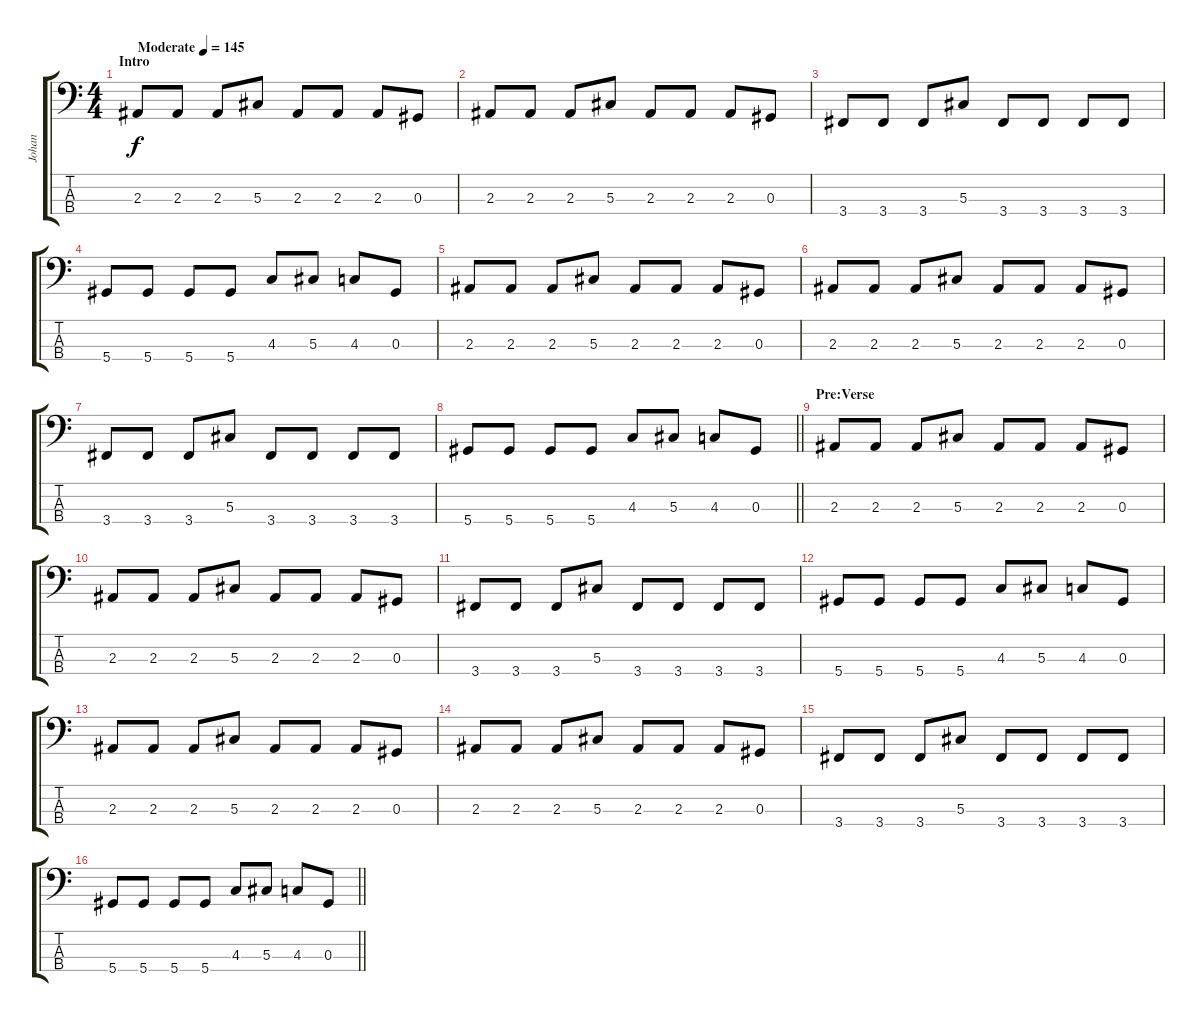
\track ("Johan" "Johan") {instrument electricbasspick}
\staff {score tabs}
\tuning (Gb2 Db2 Ab1 Eb1) {hide}
\ts (4 4)
\section ("" "Intro")
\tempo (145 "Moderate")
\clef f4
\ks c
2.3.8{dy f instrument electricbasspick} 2.3.8 2.3.8 5.3.8 2.3.8 2.3.8 2.3.8 0.3.8 |
2.3.8 2.3.8 2.3.8 5.3.8 2.3.8 2.3.8 2.3.8 0.3.8 |
3.4.8 3.4.8 3.4.8 5.3.8 3.4.8 3.4.8 3.4.8 3.4.8 |
5.4.8 5.4.8 5.4.8 5.4.8 4.3.8 5.3.8 4.3.8 0.3.8 |
2.3.8 2.3.8 2.3.8 5.3.8 2.3.8 2.3.8 2.3.8 0.3.8 |
2.3.8 2.3.8 2.3.8 5.3.8 2.3.8 2.3.8 2.3.8 0.3.8 |
3.4.8 3.4.8 3.4.8 5.3.8 3.4.8 3.4.8 3.4.8 3.4.8 |
\barLineRight lightlight
5.4.8 5.4.8 5.4.8 5.4.8 4.3.8 5.3.8 4.3.8 0.3.8 |
\section ("" "Pre:Verse")
2.3.8 2.3.8 2.3.8 5.3.8 2.3.8 2.3.8 2.3.8 0.3.8 |
2.3.8 2.3.8 2.3.8 5.3.8 2.3.8 2.3.8 2.3.8 0.3.8 |
3.4.8 3.4.8 3.4.8 5.3.8 3.4.8 3.4.8 3.4.8 3.4.8 |
5.4.8 5.4.8 5.4.8 5.4.8 4.3.8 5.3.8 4.3.8 0.3.8 |
2.3.8 2.3.8 2.3.8 5.3.8 2.3.8 2.3.8 2.3.8 0.3.8 |
2.3.8 2.3.8 2.3.8 5.3.8 2.3.8 2.3.8 2.3.8 0.3.8 |
3.4.8 3.4.8 3.4.8 5.3.8 3.4.8 3.4.8 3.4.8 3.4.8 |
\barLineRight lightlight
5.4.8 5.4.8 5.4.8 5.4.8 4.3.8 5.3.8 4.3.8 0.3.8
